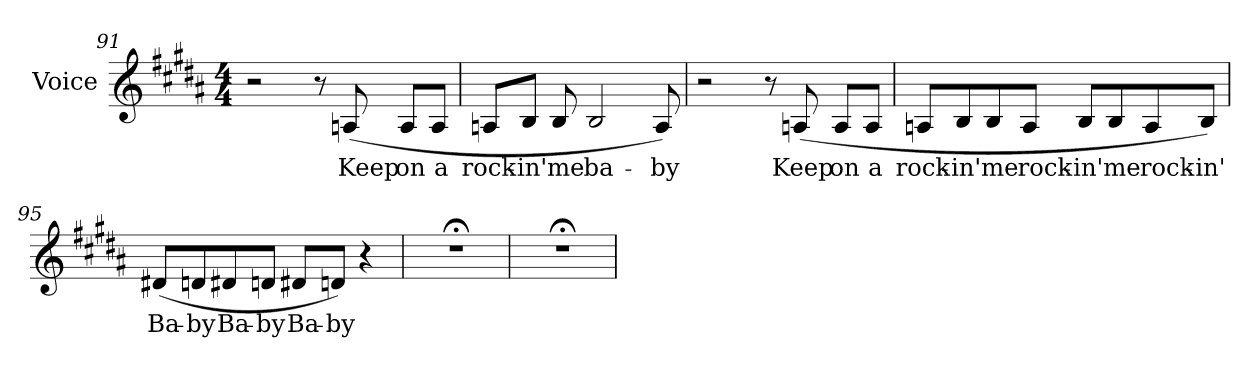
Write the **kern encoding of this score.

**kern	**text
*part1	*part1
*staff1	*staff1
*I"Voice	*
*I'Voice	*
!!LO:LB:g=z
*clefG2	*
*k[f#c#g#d#a#]	*
*B:	*
*M4/4	*
=91	=91
2r	.
8r	.
!	!LO:LY:b:color=#000000
(8Ani/	Keep
!	!LO:LY:b:color=#000000
8Ai/L	on
!	!LO:LY:b:color=#000000
8Ai/J	a
=92	=92
!	!LO:LY:b:color=#000000
8Ani/L	rock-
!	!LO:LY:b:color=#000000
8Bi/J	-in'
!	!LO:LY:b:color=#000000
8Bi/	me
!	!LO:LY:b:color=#000000
2Bi/	ba-
!	!LO:LY:b:color=#000000
8Ai/)	-by
=93	=93
2r	.
8r	.
!	!LO:LY:b:color=#000000
(8Ani/	Keep
!	!LO:LY:b:color=#000000
8Ai/L	on
!	!LO:LY:b:color=#000000
8Ai/J	a
!!LO:LB:g=z
=94	=94
!	!LO:LY:b:color=#000000
8Ani/L	rock-
!	!LO:LY:b:color=#000000
8Bi/	-in'
!	!LO:LY:b:color=#000000
8Bi/	me
!	!LO:LY:b:color=#000000
8Ai/J	rock-
!	!LO:LY:b:color=#000000
8Bi/L	-in'
!	!LO:LY:b:color=#000000
8Bi/	me
!	!LO:LY:b:color=#000000
8Ai/	rock-
!	!LO:LY:b:color=#000000
8Bi/J)	-in'
=95	=95
!	!LO:LY:b:color=#000000
(8d#Xi/L	Ba-
!	!LO:LY:b:color=#000000
8dni/	-by
!	!LO:LY:b:color=#000000
8d#Xi/	Ba-
!	!LO:LY:b:color=#000000
8dni/J	-by
!	!LO:LY:b:color=#000000
8d#Xi/L	Ba-
!	!LO:LY:b:color=#000000
8dni/J)	-by
4r	.
=95X1	=95X1
1r;<	.
=95X2	=95X2
1r;<	.
=	=
*-	*-
